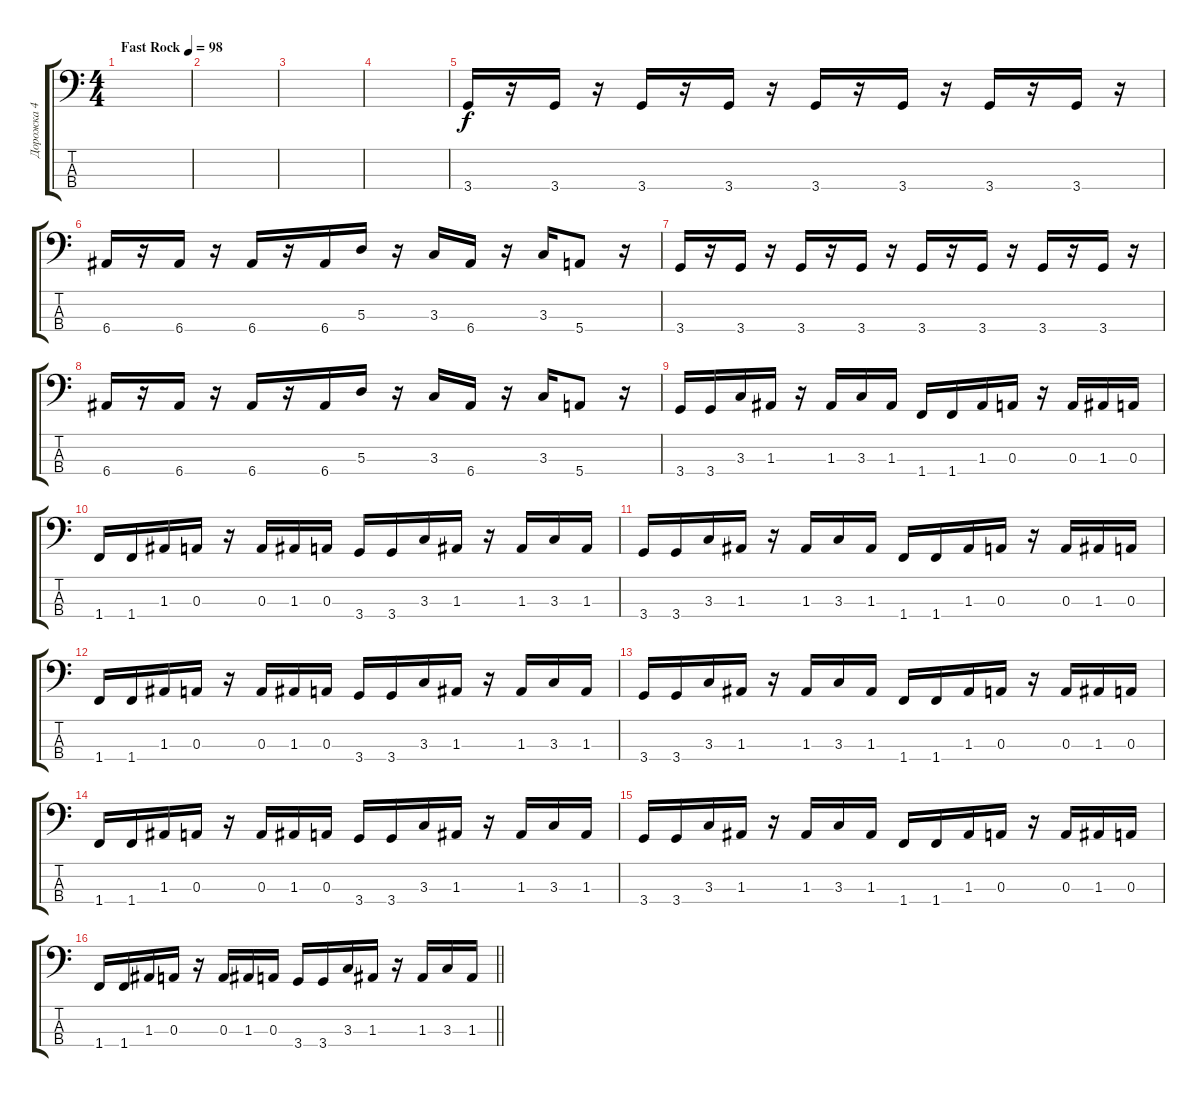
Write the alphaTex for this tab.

\track ("Дорожка 4" "Дорожка 4") {instrument electricbasspick}
\staff {score tabs}
\tuning (G2 D2 A1 E1) {hide}
\ts (4 4)
\tempo (98 "Fast Rock")
\clef f4
\ks c
|
|
|
|
3.4.16 r.16 3.4.16 r.16 3.4.16 r.16 3.4.16 r.16 3.4.16 r.16 3.4.16 r.16 3.4.16 r.16 3.4.16 r.16 |
6.4.16 r.16 6.4.16 r.16 6.4.16 r.16 6.4.16 5.3.16 r.16 3.3.16 6.4.16 r.16 3.3.16 5.4.8 r.16 |
3.4.16 r.16 3.4.16 r.16 3.4.16 r.16 3.4.16 r.16 3.4.16 r.16 3.4.16 r.16 3.4.16 r.16 3.4.16 r.16 |
6.4.16 r.16 6.4.16 r.16 6.4.16 r.16 6.4.16 5.3.16 r.16 3.3.16 6.4.16 r.16 3.3.16 5.4.8 r.16 |
3.4.16 3.4.16 3.3.16 1.3.16 r.16 1.3.16 3.3.16 1.3.16 1.4.16 1.4.16 1.3.16 0.3.16 r.16 0.3.16 1.3.16 0.3.16 |
1.4.16 1.4.16 1.3.16 0.3.16 r.16 0.3.16 1.3.16 0.3.16 3.4.16 3.4.16 3.3.16 1.3.16 r.16 1.3.16 3.3.16 1.3.16 |
3.4.16 3.4.16 3.3.16 1.3.16 r.16 1.3.16 3.3.16 1.3.16 1.4.16 1.4.16 1.3.16 0.3.16 r.16 0.3.16 1.3.16 0.3.16 |
1.4.16 1.4.16 1.3.16 0.3.16 r.16 0.3.16 1.3.16 0.3.16 3.4.16 3.4.16 3.3.16 1.3.16 r.16 1.3.16 3.3.16 1.3.16 |
3.4.16 3.4.16 3.3.16 1.3.16 r.16 1.3.16 3.3.16 1.3.16 1.4.16 1.4.16 1.3.16 0.3.16 r.16 0.3.16 1.3.16 0.3.16 |
1.4.16 1.4.16 1.3.16 0.3.16 r.16 0.3.16 1.3.16 0.3.16 3.4.16 3.4.16 3.3.16 1.3.16 r.16 1.3.16 3.3.16 1.3.16 |
3.4.16 3.4.16 3.3.16 1.3.16 r.16 1.3.16 3.3.16 1.3.16 1.4.16 1.4.16 1.3.16 0.3.16 r.16 0.3.16 1.3.16 0.3.16 |
\barLineRight lightlight
1.4.16 1.4.16 1.3.16 0.3.16 r.16 0.3.16 1.3.16 0.3.16 3.4.16 3.4.16 3.3.16 1.3.16 r.16 1.3.16 3.3.16 1.3.16
